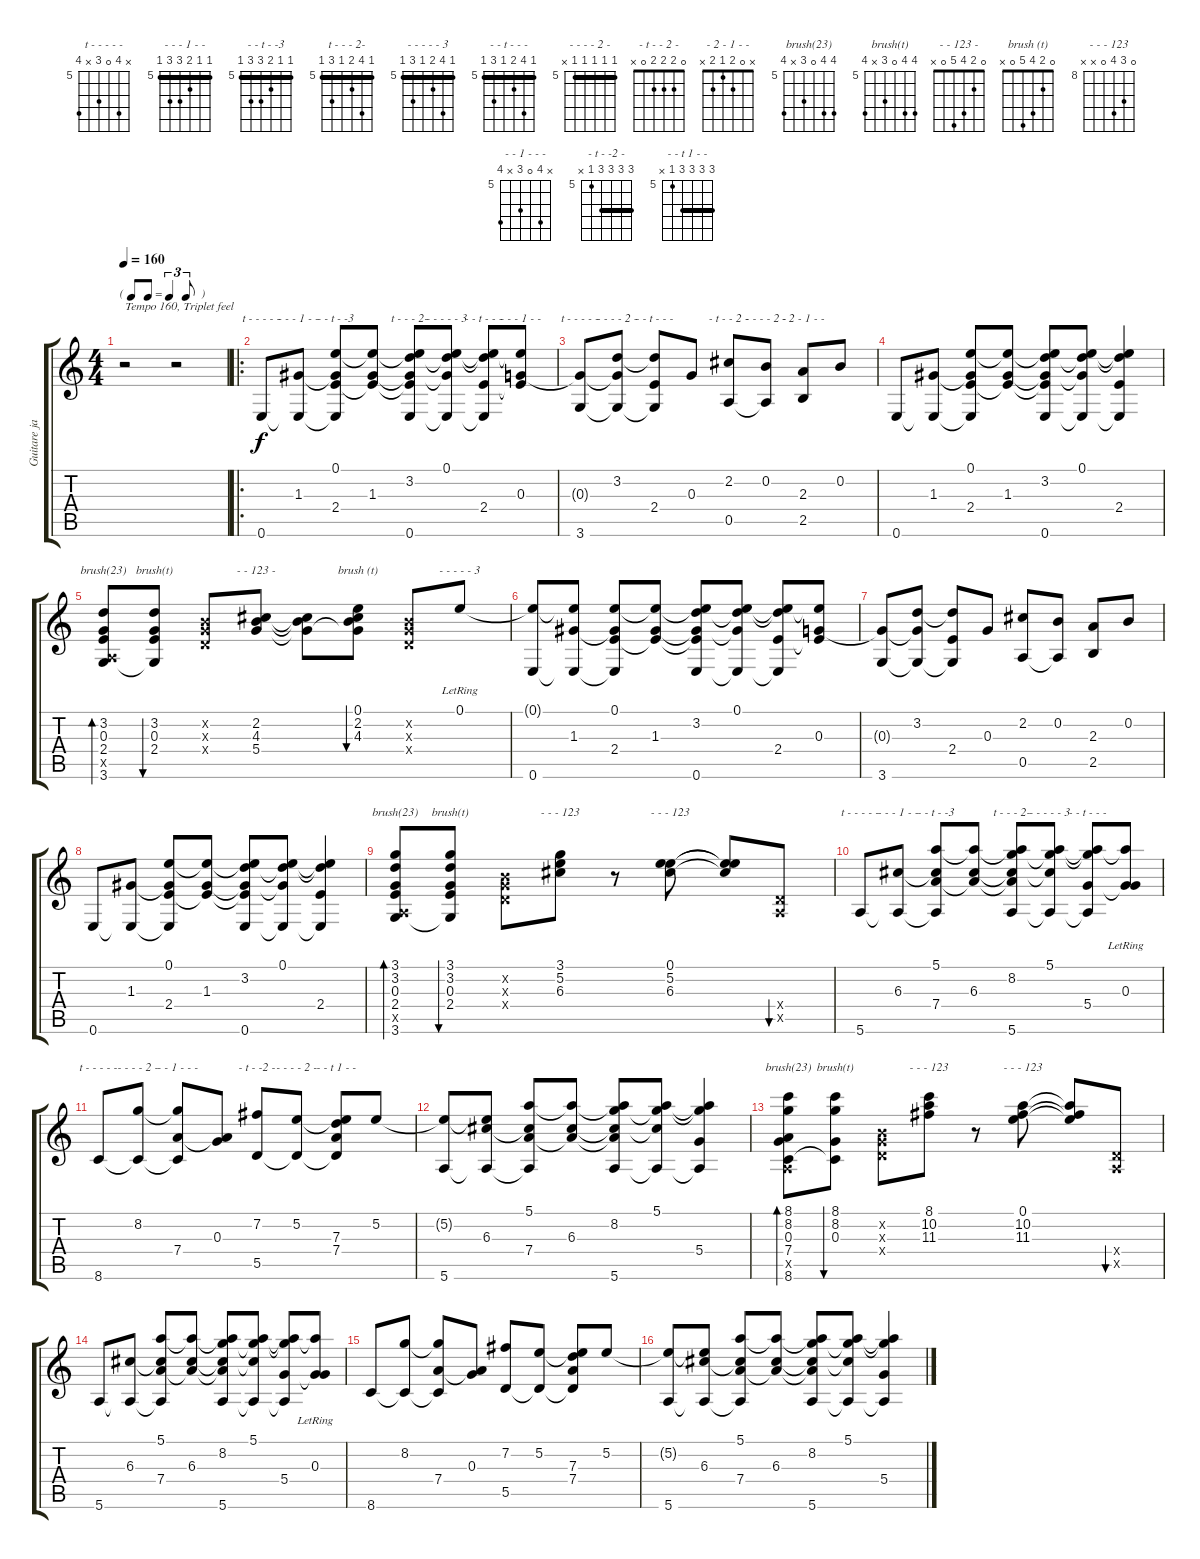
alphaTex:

\track ("Guitare janvier 2001" "Guitare ja") {instrument acousticguitarnylon}
\staff {score tabs}
\tuning (E4 B3 G3 D3 A2 E2) {hide}
\chord ("t - - - - -" 0 0 1 2 2 0)
\chord ("- - - 1 - -" 0 0 1 2 2 0)
\chord ("- - t - -3" 0 0 1 2 2 0)
\chord ("t - - - 2-" 0 3 1 2 2 0)
\chord ("- - - - - 3" 0 0 1 2 2 0)
\chord ("- - t - - -" 0 0 1 2 2 0)
\chord ("- - - 1 - -" x x 0 x x x)
\chord ("t - - - - -" x 3 0 2 x 3)
\chord ("- - - - 2 -" x 3 0 2 x 3)
\chord ("- - t - - -" x 3 0 2 x 3)
\chord ("- t - - 2 -" 0 2 2 2 0 x)
\chord ("- - - - 2 -" x 0 x x x x)
\chord ("- 2 - 1 - -" x 0 2 1 2 x)
\chord ("brush(23)" x 3 0 2 x 3)
\chord ("brush(t)" x 3 0 2 x 3)
\chord ("- - 123 -" 0 2 4 5 0 x)
\chord ("brush (t)" 0 2 4 5 0 x)
\chord ("- - - - - 3" 0 x x x x x)
\chord ("brush(23)" 3 3 0 2 x 3)
\chord ("brush(t)" 3 3 0 2 x 3)
\chord ("- - - 123" 3 5 6 x x x) {firstfret 3}
\chord ("- - - 123" 0 5 6 x x x) {firstfret 3}
\chord ("t - - - - -" 5 5 6 7 7 5) {firstfret 5 barre 5}
\chord ("- - - 1 - -" 5 5 6 7 7 5) {firstfret 5 barre 5}
\chord ("- - t - -3" 5 5 6 7 7 5) {firstfret 5 barre 5}
\chord ("t - - - 2-" 5 8 6 5 7 5) {firstfret 5 barre 5}
\chord ("- - - - - 3" 5 8 6 5 7 5) {firstfret 5 barre 5}
\chord ("- - t - - -" 5 8 6 5 7 5) {firstfret 5 barre 5}
\chord ("t - - - - -" x 8 0 7 x 8) {firstfret 5}
\chord ("- - - - 2 -" x 8 0 7 x 8) {firstfret 5}
\chord ("- - 1 - - -" x 8 0 7 x 8) {firstfret 5}
\chord ("- t - -2 -" 7 7 7 7 5 x) {firstfret 5 barre 7}
\chord ("- - - - 2 -" 5 5 5 5 5 x) {firstfret 5 barre 5}
\chord ("- - t 1 - -" 7 7 7 7 5 x) {firstfret 5 barre 7}
\chord ("brush(23)" 8 8 0 7 x 8) {firstfret 5}
\chord ("brush(t)" 8 8 0 7 x 8) {firstfret 5}
\chord ("- - - 123" 8 10 11 0 x x) {firstfret 8}
\chord ("- - - 123" 0 10 11 0 x x) {firstfret 8}
\ts (4 4)
\tf triplet8th
\tempo 160
\clef g2
\ks c
r.2{txt "Tempo 160, Triplet feel" dy f instrument acousticguitarnylon} r.2 |
\ro
0.6.8{ch "t - - - - -"} (1.3 0.6{t}).8{ch "- - - 1 - -"} (0.1 1.3{t} 2.4 0.6{t}).8{ch "- - t - -3"} (0.1{t} 1.3 2.4{t}).8 (0.1{t} 3.2 1.3{t} 2.4{t} 0.6).8{ch "t - - - 2-"} (0.1 3.2{t} 1.3{t} 0.6{t}).8{ch "- - - - - 3"} (0.1{t} 3.2{t} 2.4 0.6{t}).8{ch "- - t - - -"} (0.1{t} 0.3 2.4{t}).8{ch "- - - 1 - -"} |
(0.3{t} 3.6).8{ch "t - - - - -"} (3.2 0.3{t} 3.6{t}).8{ch "- - - - 2 -"} (3.2{t} 2.4 3.6{t}).8{ch "- - t - - -"} 0.3.8 (2.2 0.5).8{ch "- t - - 2 -"} (0.2 0.5{t}).8{ch "- - - - 2 -"} (2.3 2.5).8{ch "- 2 - 1 - -"} 0.2.8 |
0.6.8 (1.3 0.6{t}).8 (0.1 1.3{t} 2.4 0.6{t}).8 (0.1{t} 1.3 2.4{t}).8 (0.1{t} 3.2 1.3{t} 2.4{t} 0.6).8 (0.1 3.2{t} 1.3{t} 0.6{t}).8 (0.1{t} 3.2{t} 2.4 0.6{t}).4 |
(3.2 0.3 2.4 0.5{x} 3.6).8{bd 30 ch "brush(23)"} (3.2 0.3 2.4 3.6{t}).8{bu 30 ch "brush(t)"} (0.2{x} 0.3{x} 0.4{x}).8 (2.2 4.3 5.4).8{ch "- - 123 -"} (2.2{t} 4.3{t} 5.4{t}).8 (0.1 2.2 4.3 5.4{t}).8{bu 30 ch "brush (t)"} (0.2{x} 0.3{x} 0.4{x}).8 0.1{lr}.8{ch "- - - - - 3"} |
(0.1{t} 0.6).8 (0.1{t} 1.3 0.6{t}).8 (0.1 1.3{t} 2.4 0.6{t}).8 (0.1{t} 1.3 2.4{t}).8 (0.1{t} 3.2 1.3{t} 2.4{t} 0.6).8 (0.1 3.2{t} 1.3{t} 0.6{t}).8 (0.1{t} 3.2{t} 2.4 0.6{t}).8 (0.1{t} 0.3 2.4{t}).8 |
(0.3{t} 3.6).8 (3.2 0.3{t} 3.6{t}).8 (3.2{t} 2.4 3.6{t}).8 0.3.8 (2.2 0.5).8 (0.2 0.5{t}).8 (2.3 2.5).8 0.2.8 |
0.6.8 (1.3 0.6{t}).8 (0.1 1.3{t} 2.4 0.6{t}).8 (0.1{t} 1.3 2.4{t}).8 (0.1{t} 3.2 1.3{t} 2.4{t} 0.6).8 (0.1 3.2{t} 1.3{t} 0.6{t}).8 (0.1{t} 3.2{t} 2.4 0.6{t}).4 |
(3.1 3.2 0.3 2.4 0.5{x} 3.6).8{bd 30 ch "brush(23)"} (3.1 3.2 0.3 2.4 3.6{t}).8{bu 30 ch "brush(t)"} (0.2{x} 0.3{x} 0.4{x}).8 (3.1 5.2 6.3).8{ch "- - - 123"} r.8 (0.1 5.2 6.3).8{ch "- - - 123"} (0.1{t} 5.2{t} 6.3{t}).8 (0.4{x} 0.5{x}).8{bu 60} |
5.6.8{ch "t - - - - -"} (6.3 5.6{t}).8{ch "- - - 1 - -"} (5.1 6.3{t} 7.4 5.6{t}).8{ch "- - t - -3"} (5.1{t} 6.3 7.4{t}).8 (5.1{t} 8.2 6.3{t} 7.4{t} 5.6).8{ch "t - - - 2-"} (5.1 8.2{t} 6.3{t} 5.6{t}).8{ch "- - - - - 3"} (5.1{t} 8.2{t} 5.4 5.6{t}).8{ch "- - t - - -"} (5.1{t} 0.3{lr} 5.4{t}).8 |
8.6.8{ch "t - - - - -"} (8.2 8.6{t}).8{ch "- - - - 2 -"} (8.2{t} 7.4 8.6{t}).8{ch "- - 1 - - -"} (0.3 7.4{t}).8 (7.2 5.5).8{ch "- t - -2 -"} (5.2 5.5{t}).8{ch "- - - - 2 -"} (5.2{t} 7.3 7.4 5.5{t}).8{ch "- - t 1 - -"} 5.2.8 |
(5.2{t} 5.6).8 (5.2{t} 6.3 5.6{t}).8 (5.1 6.3{t} 7.4 5.6{t}).8 (5.1{t} 6.3 7.4{t}).8 (5.1{t} 8.2 6.3{t} 7.4{t} 5.6).8 (5.1 8.2{t} 6.3{t} 5.6{t}).8 (5.1{t} 8.2{t} 5.4 5.6{t}).4 |
(8.1 8.2 0.3 7.4 0.5{x} 8.6).8{bd 30 ch "brush(23)"} (8.1 8.2 0.3 8.6{t}).8{bu 30 ch "brush(t)"} (0.2{x} 0.3{x} 0.4{x}).8 (8.1 10.2 11.3).8{ch "- - - 123"} r.8 (0.1 10.2 11.3).8{ch "- - - 123"} (0.1{t} 10.2{t} 11.3{t}).8 (0.4{x} 0.5{x}).8{bu 60} |
5.6.8 (6.3 5.6{t}).8 (5.1 6.3{t} 7.4 5.6{t}).8 (5.1{t} 6.3 7.4{t}).8 (5.1{t} 8.2 6.3{t} 7.4{t} 5.6).8 (5.1 8.2{t} 6.3{t} 5.6{t}).8 (5.1{t} 8.2{t} 5.4 5.6{t}).8 (5.1{t} 0.3{lr} 5.4{t}).8 |
8.6.8 (8.2 8.6{t}).8 (8.2{t} 7.4 8.6{t}).8 (0.3 7.4{t}).8 (7.2 5.5).8 (5.2 5.5{t}).8 (5.2{t} 7.3 7.4 5.5{t}).8 5.2.8 |
(5.2{t} 5.6).8 (5.2{t} 6.3 5.6{t}).8 (5.1 6.3{t} 7.4 5.6{t}).8 (5.1{t} 6.3 7.4{t}).8 (5.1{t} 8.2 6.3{t} 7.4{t} 5.6).8 (5.1 8.2{t} 6.3{t} 5.6{t}).8 (5.1{t} 8.2{t} 5.4 5.6{t}).4
